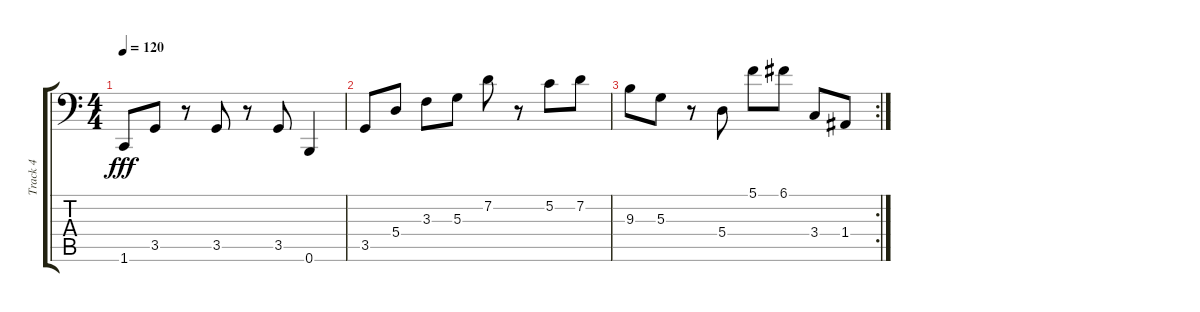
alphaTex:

\track ("Track 4" "Track 4") {instrument slapbass1}
\staff {score tabs}
\tuning (C3 G2 D2 A1 E1 B0) {hide}
\ts (4 4)
\tempo 120
\clef f4
\ks c
1.6.8{dy fff} 3.5.8 r.8 3.5.8 r.8 3.5.8 0.6.4 |
3.5.8 5.4.8 3.3.8 5.3.8 7.2.8 r.8 5.2.8 7.2.8 |
\rc 2
9.3.8 5.3.8 r.8 5.4.8 5.1.8 6.1.8 3.4.8 1.4.8
